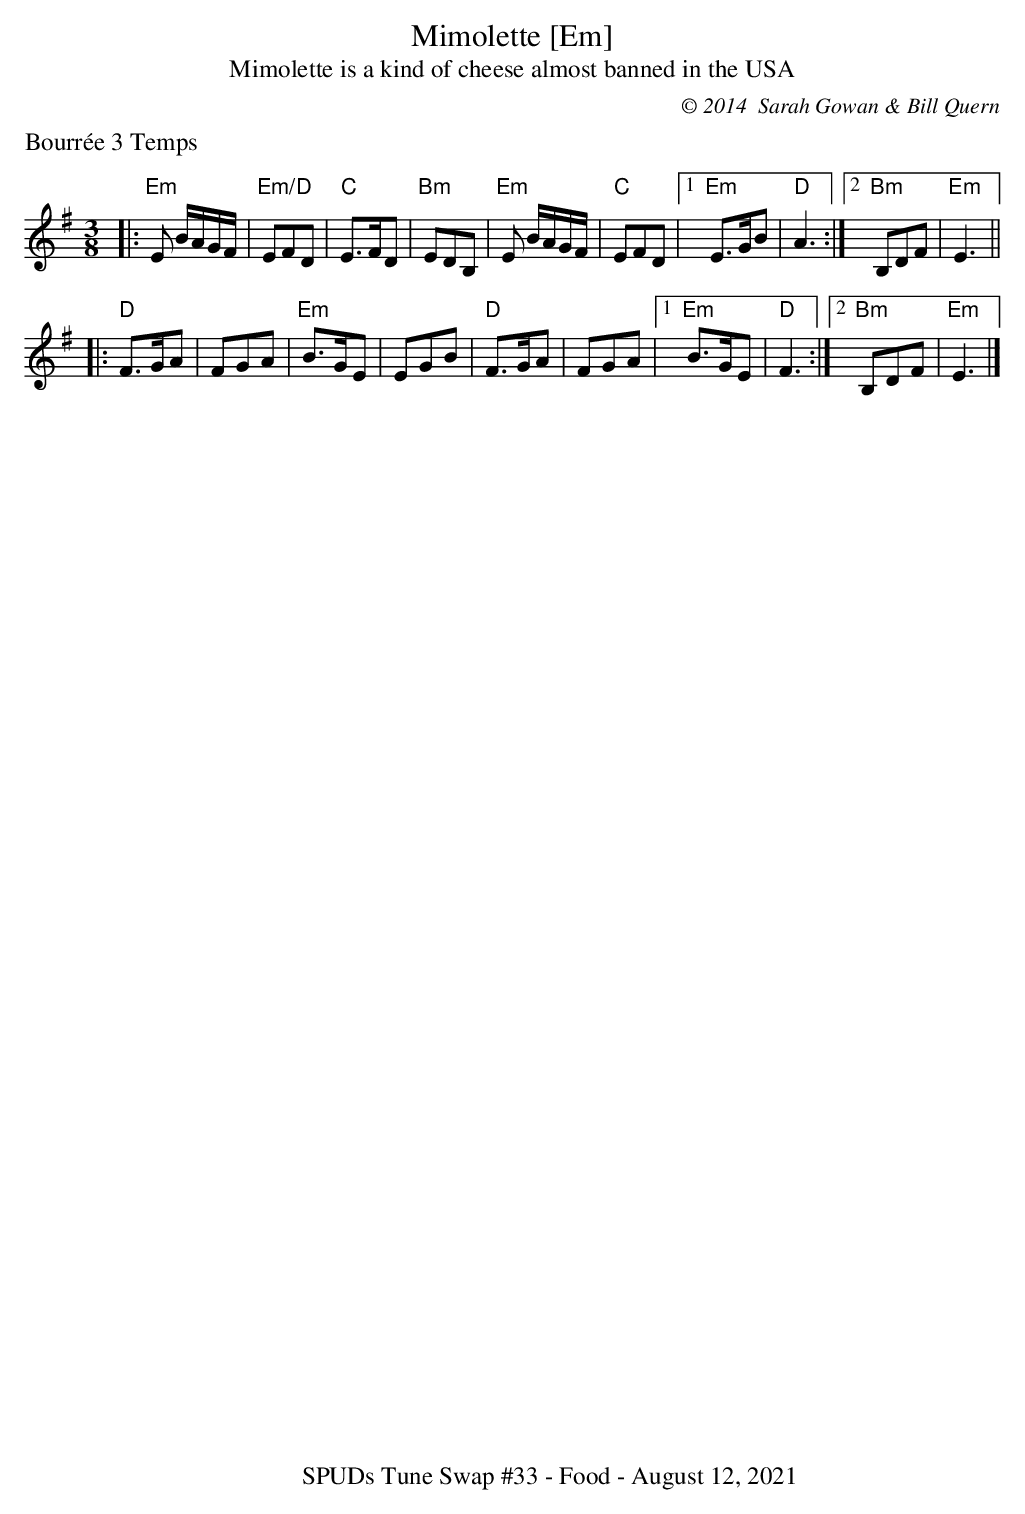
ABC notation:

X:1
T:Mimolette [Em]
T: Mimolette is a kind of cheese almost banned in the USA
C:© 2014  Sarah Gowan & Bill Quern
M:3/8
L:1/16
K:Em
%%text Bourrée 3 Temps
%%text
|:"Em"E2 BAGF|"Em/D"E2F2D2|"C"E2>F2D2|"Bm"E2D2B,2|\
"Em"E2 BAGF|"C"E2F2D2|1"Em"E2>G2B2|"D"A6:|2"Bm"B,2D2F2|"Em"E6||
|:"D"F2>G2A2|F2G2A2|"Em"B2>G2E2|E2G2B2|\
"D"F2>G2A2|F2G2A2|1"Em"B2>G2E2|"D"F6:|2"Bm"B,2D2F2|"Em"E6|]
